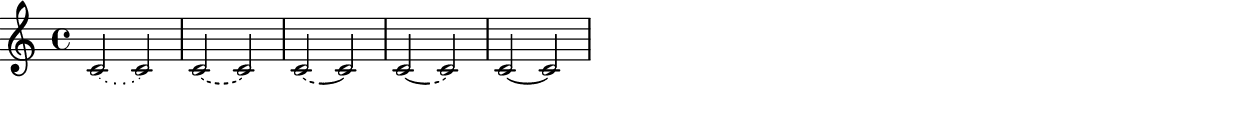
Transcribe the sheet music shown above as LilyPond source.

%% Generated by lilypond-book.py
%% Options: [exampleindent=10.16\mm,fragment,indent=0\mm,line-width=160\mm,quote,relative=1]
\include "lilypond-book-preamble.ly"


% ****************************************************************
% Start cut-&-pastable-section
% ****************************************************************



\paper {
  indent = 0\mm
  line-width = 160\mm
  % offset the left padding, also add 1mm as lilypond creates cropped
  % images with a little space on the right
  line-width = #(- line-width (* mm  3.000000) (* mm 1))
  line-width = 160\mm - 2.0 * 10.16\mm
  % offset the left padding, also add 1mm as lilypond creates cropped
  % images with a little space on the right
  line-width = #(- line-width (* mm  3.000000) (* mm 1))
}

\layout {
  
}



\relative c'
{


% ****************************************************************
% ly snippet contents follows:
% ****************************************************************
\sourcefileline 541
\tieDotted
c2 ~ 2
\tieDashed
c2 ~ 2
\tieHalfDashed
c2 ~ 2
\tieHalfSolid
c2 ~ 2
\tieSolid
c2 ~ 2



% ****************************************************************
% end ly snippet
% ****************************************************************
}
